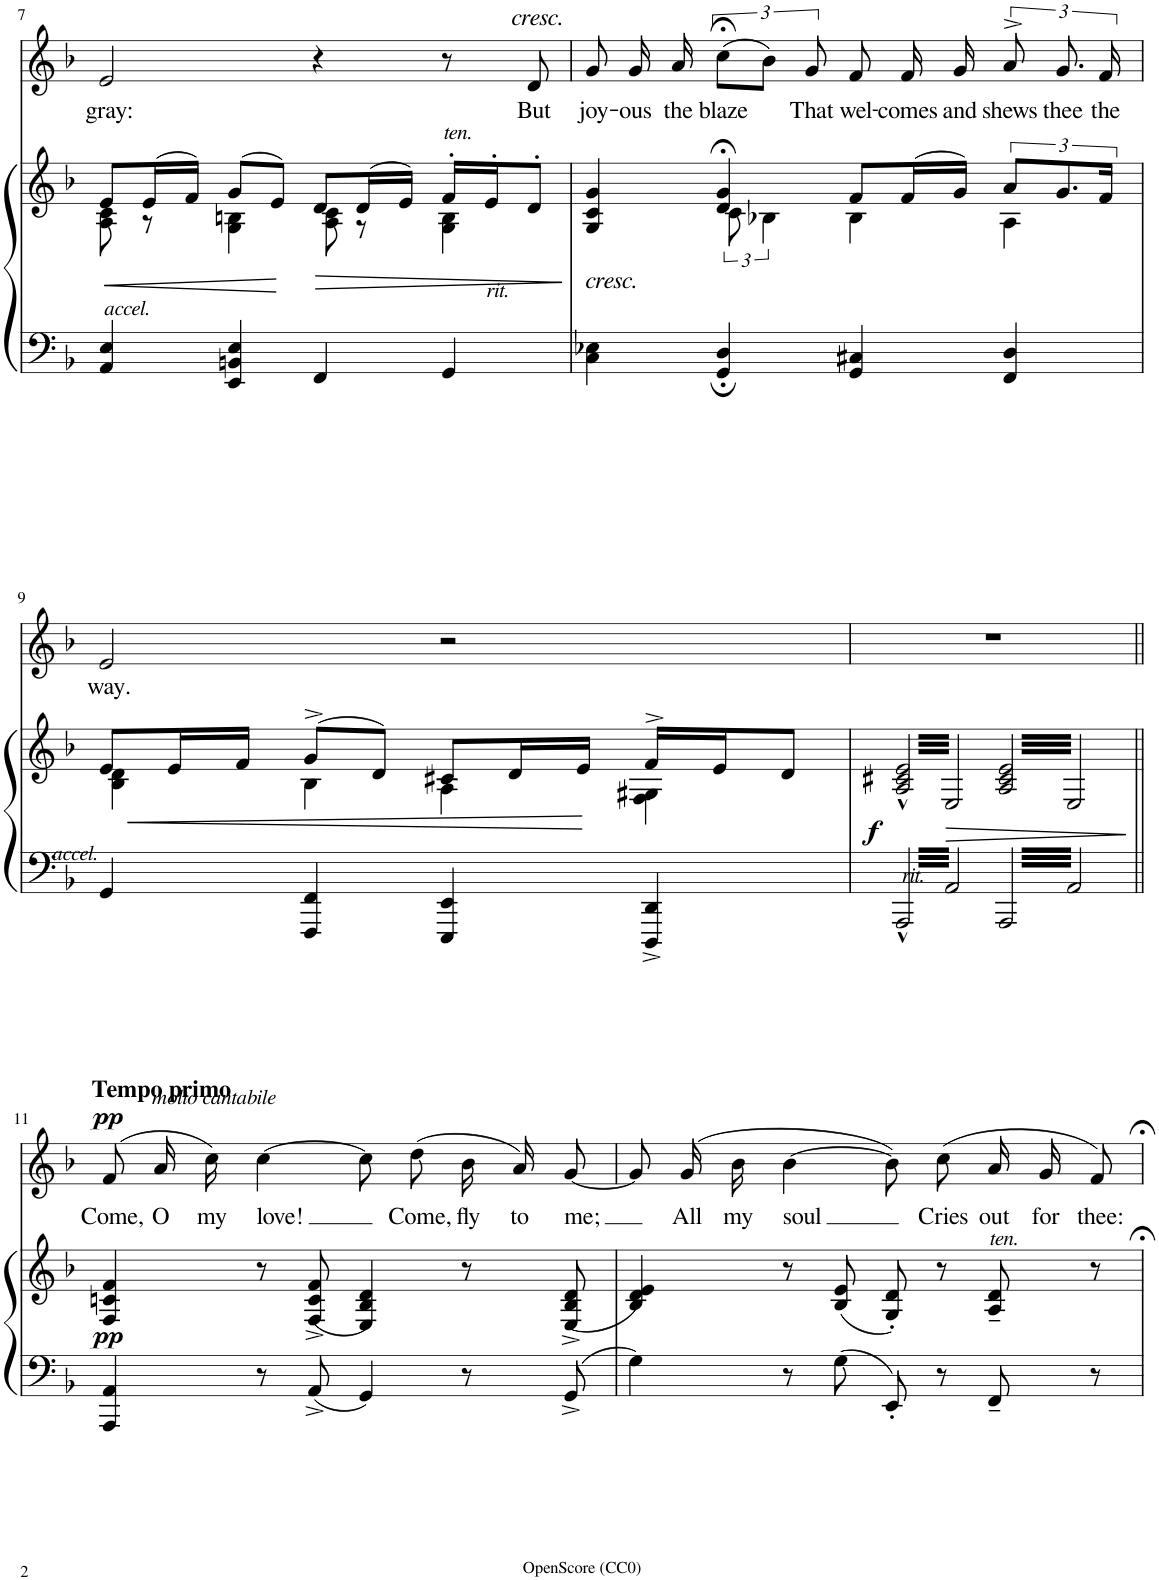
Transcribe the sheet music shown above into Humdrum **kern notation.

**kern	**kern	**dynam	**kern	**text	**dynam
*part2	*part2	*part2	*part1	*part1	*part1
*staff3	*staff2	*staff2/3	*staff1	*staff1	*staff1
*I"Piano	*	*	*I"Voice	*	*
*I'Pno	*	*	*	*	*
!!LO:PB:g=z
*clefF4	*clefG2	*	*clefG2	*	*
*k[b-]	*k[b-]	*	*k[b-]	*	*
*M4/4	*M4/4	*	*M4/4	*	*
=7	=7	=7	=7	=7	=7
!	!LO:TX:b:i:t=accel.	!	!	!	!
!	!	!LO:HP:b	!	!LO:LY:b	!
*	*^	*	*	*	*
4AA/ 4E/	8e/L	8A\ 8c\	<	2e/	gray:	.
.	(16e/L	8r	.	.	.	.
.	16f/JJ)	.	.	.	.	.
4EE/ 4BBn/ 4E/	(8g/L	4G\ 4Bn\	.	.	.	.
.	8e/J)	.	[	.	.	.
!	!	!	!LO:HP:b	!	!	!
4FF/	8d/L	8A\ 8c\	>	4r	.	.
.	(16d/L	8r	.	.	.	.
.	16e/JJ)	.	.	.	.	.
!	!LO:TX:a:i:t=ten.	!	!	!	!	!
4GG/	16f'/LL	4G\ 4B\	.	8r	.	.
!	!LO:TX:b:i:t=rit.	!	!	!	!	!
.	16e'/J	.	.	.	.	.
!	!	!	!	!LO:TX:a:i:t=cresc.	!	!
!	!	!	!	!	!LO:LY:b	!
.	8d'/J	.	.	8d/	But	.
*	*v	*v	*	*	*	*
.	.	]	.	.	.
=8	=8	=8	=8	=8	=8
*	*^	*	*	*	*
!	!LO:TX:b:i:t=cresc.	!	!	!	!	!
!	!	!	!	!	!LO:LY:b	!
4C\ 4E-X\	4G/ 4c/ 4g/	4ryy	.	8g/	joy-	.
!	!	!	!	!	!LO:LY:b	!
.	.	.	.	16g/	-ous	.
!	!	!	!	!	!LO:LY:b	!
.	.	.	.	16a/	the	.
!	!	!	!	!	!LO:LY:b	!
4GG/; 4D/;	4d/;< 4g/;<	12c\	.	(12cc;<\L	blaze	.
.	.	6B-X\	.	12b-\J)	.	.
!	!	!	!	!	!LO:LY:b	!
.	.	.	.	12g/	That	.
!	!	!	!	!	!LO:LY:b	!
4GG/ 4C#X/	8f/L	4B-\	.	8f/	wel-	.
!	!	!	!	!	!LO:LY:b	!
.	(16f/L	.	.	16f/	-comes	.
!	!	!	!	!	!LO:LY:b	!
.	16g/JJ)	.	.	16g/	and	.
!	!	!	!	!	!LO:LY:b	!
4FF/ 4D/	12a/L	4A\	.	12a^>/	shews	.
!	!	!	!	!	!LO:LY:b	!
.	12.g/	.	.	12.g/	thee	.
!	!	!	!	!	!LO:LY:b	!
.	24f/Jk	.	.	24f/	the	.
!!LO:LB:g=z
=9	=9	=9	=9	=9	=9	=9
!	!LO:TX:b:i:t=accel.	!	!	!	!	!
!	!	!	!LO:HP:b	!	!LO:LY:b	!
4GG/	8e/L	4B-\ 4d\	<	2e/	way.	.
.	16e/L	.	.	.	.	.
.	16f/JJ	.	.	.	.	.
4FFF/ 4FF/	(8g^/L	4B-\	.	.	.	.
.	8d/J)	.	.	.	.	.
4EEE/ 4EE/	8c#X/L	4A\	.	2r	.	.
.	16d/L	.	.	.	.	.
.	16e/JJ	.	[	.	.	.
4DDD/^ 4DD/^	16f^/LL	4F\ 4G#X\	.	.	.	.
.	16e/J	.	.	.	.	.
.	8d/J	.	.	.	.	.
*	*v	*v	*	*	*	*
=10	=10	=10	=10	=10	=10
!	!LO:TX:b:i:t=rit.	!	!	!	!
!	!	!LO:HP:b	!	!	!
!	!	!LO:DY:n=1:b	!	!	!
*	*tremolo	*	*	*	*
6.AAA^^/	64A/^^ 64c#X/^^ 64e/^^LLLL	> f	1r	.	.
.	64E/	.	.	.	.
.	64A/^^ 64c#X/^^ 64e/^^	.	.	.	.
.	64E/	.	.	.	.
.	64A/^^ 64c#X/^^ 64e/^^	.	.	.	.
.	64E/	.	.	.	.
.	64A/^^ 64c#X/^^ 64e/^^	.	.	.	.
.	64E/	.	.	.	.
.	64A/^^ 64c#X/^^ 64e/^^	.	.	.	.
.	64E/	.	.	.	.
.	64A/^^ 64c#X/^^ 64e/^^	.	.	.	.
.	64E/	.	.	.	.
.	64A/^^ 64c#X/^^ 64e/^^	.	.	.	.
.	64E/	.	.	.	.
.	64A/^^ 64c#X/^^ 64e/^^	.	.	.	.
.	64E/	.	.	.	.
6.AA/	64A/^^ 64c#X/^^ 64e/^^	.	.	.	.
.	64E/	.	.	.	.
.	64A/^^ 64c#X/^^ 64e/^^	.	.	.	.
.	64E/	.	.	.	.
.	64A/^^ 64c#X/^^ 64e/^^	.	.	.	.
.	64E/	.	.	.	.
.	64A/^^ 64c#X/^^ 64e/^^	.	.	.	.
.	64E/	.	.	.	.
.	64A/^^ 64c#X/^^ 64e/^^	.	.	.	.
.	64E/	.	.	.	.
.	64A/^^ 64c#X/^^ 64e/^^	.	.	.	.
.	64E/	.	.	.	.
.	64A/^^ 64c#X/^^ 64e/^^	.	.	.	.
.	64E/	.	.	.	.
.	64A/^^ 64c#X/^^ 64e/^^	.	.	.	.
.	64E/JJJJ	.	.	.	.
6.AAA/	64A/ 64c#/ 64e/LLLL	.	.	.	.
.	64E/	.	.	.	.
.	64A/ 64c#/ 64e/	.	.	.	.
.	64E/	.	.	.	.
.	64A/ 64c#/ 64e/	.	.	.	.
.	64E/	.	.	.	.
.	64A/ 64c#/ 64e/	.	.	.	.
.	64E/	.	.	.	.
.	64A/ 64c#/ 64e/	.	.	.	.
.	64E/	.	.	.	.
.	64A/ 64c#/ 64e/	.	.	.	.
.	64E/	.	.	.	.
.	64A/ 64c#/ 64e/	.	.	.	.
.	64E/	.	.	.	.
.	64A/ 64c#/ 64e/	.	.	.	.
.	64E/	.	.	.	.
6.AA/	64A/ 64c#/ 64e/	.	.	.	.
.	64E/	.	.	.	.
.	64A/ 64c#/ 64e/	.	.	.	.
.	64E/	.	.	.	.
.	64A/ 64c#/ 64e/	.	.	.	.
.	64E/	.	.	.	.
.	64A/ 64c#/ 64e/	.	.	.	.
.	64E/	.	.	.	.
.	64A/ 64c#/ 64e/	.	.	.	.
.	64E/	.	.	.	.
.	64A/ 64c#/ 64e/	.	.	.	.
.	64E/	.	.	.	.
.	64A/ 64c#/ 64e/	.	.	.	.
.	64E/	.	.	.	.
.	64A/ 64c#/ 64e/	.	.	.	.
.	64E/JJJJ	.	.	.	.
*	*Xtremolo	*	*	*	*
.	.	]	.	.	.
!!LO:LB:g=z
=11||	=11||	=11||	=11||	=11||	=11||
!	!	!	!LO:TX:a:B:t=Tempo primo	!	!
!	!	!	!LO:TX:a:i:t=molto cantabile	!	!
!	!	!LO:DY:b	!	!LO:LY:b	!LO:DY:a
4AAA/ 4AA/	4F/ 4cn/ 4f/	pp	(8f/	Come,	pp
.	.	.	.	.	.
.	.	.	.	.	.
.	.	.	.	.	.
.	.	.	.	.	.
.	.	.	.	.	.
.	.	.	.	.	.
.	.	.	.	.	.
!	!	!	!	!LO:LY:b	!
.	.	.	16a/	O	.
.	.	.	.	.	.
.	.	.	.	.	.
.	.	.	.	.	.
!	!	!	!	!LO:LY:b	!
.	.	.	16cc\)	my	.
.	.	.	.	.	.
.	.	.	.	.	.
.	.	.	.	.	.
!	!	!	!	!LO:LY:b	!
8r	8r	.	[4cc\	love!	.
8AA^/	(8F/^ 8c/^ 8f/^	.	.	.	.
4GG/	4E/ 4B-/ 4d/)	.	8cc\]	.	.
!	!	!	!	!LO:LY:b	!
.	.	.	(8dd\	Come,	.
!	!	!	!	!LO:LY:b	!
8r	8r	.	16b-\	fly	.
!	!	!	!	!LO:LY:b	!
.	.	.	16a/)	to	.
!	!	!	!	!LO:LY:b	!
8GG^/	(8E/^ 8B-/^ 8d/^	.	[8g/	me;	.
=12	=12	=12	=12	=12	=12
4G\	4B-/ 4d/ 4e/)	.	8g/]	.	.
!	!	!	!	!LO:LY:b	!
.	.	.	(16g/	All	.
!	!	!	!	!LO:LY:b	!
.	.	.	16b-\	my	.
!	!	!	!	!LO:LY:b	!
8r	8r	.	[4b-\	soul	.
8G\	(8B-/ 8e/	.	.	.	.
8EE'/	8G/' 8d/')	.	8b-\])	.	.
!	!	!	!	!LO:LY:b	!
8r	8r	.	(8cc\	Cries	.
!	!LO:TX:a:i:t=ten.	!	!	!	!
!	!	!	!	!LO:LY:b	!
8FF~/	8A/~ 8d/~	.	16a/	out	.
!	!	!	!	!LO:LY:b	!
.	.	.	16g/	for	.
!	!	!	!	!LO:LY:b	!
8r	8r	.	8f/)	thee:	.
=	=	=	=	=	=
*-	*-	*-	*-	*-	*-
